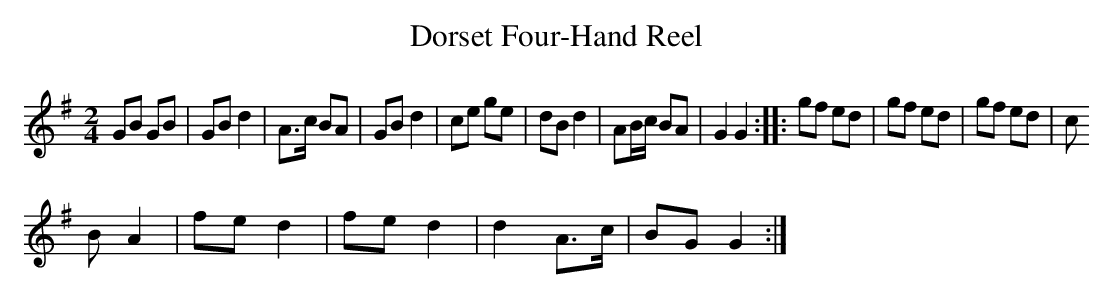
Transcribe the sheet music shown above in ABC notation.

X:1
T:Dorset Four-Hand Reel
M:2/4
L:1/8
K:G
GB GB|GBd2|A>c BA|GBd2|ce ge|dBd2|AB/2c/2 BA|G2 G2:||:gf ed|gf ed|gf ed|c
BA2|fed2|fed2|d2A>c|BG G2:|
